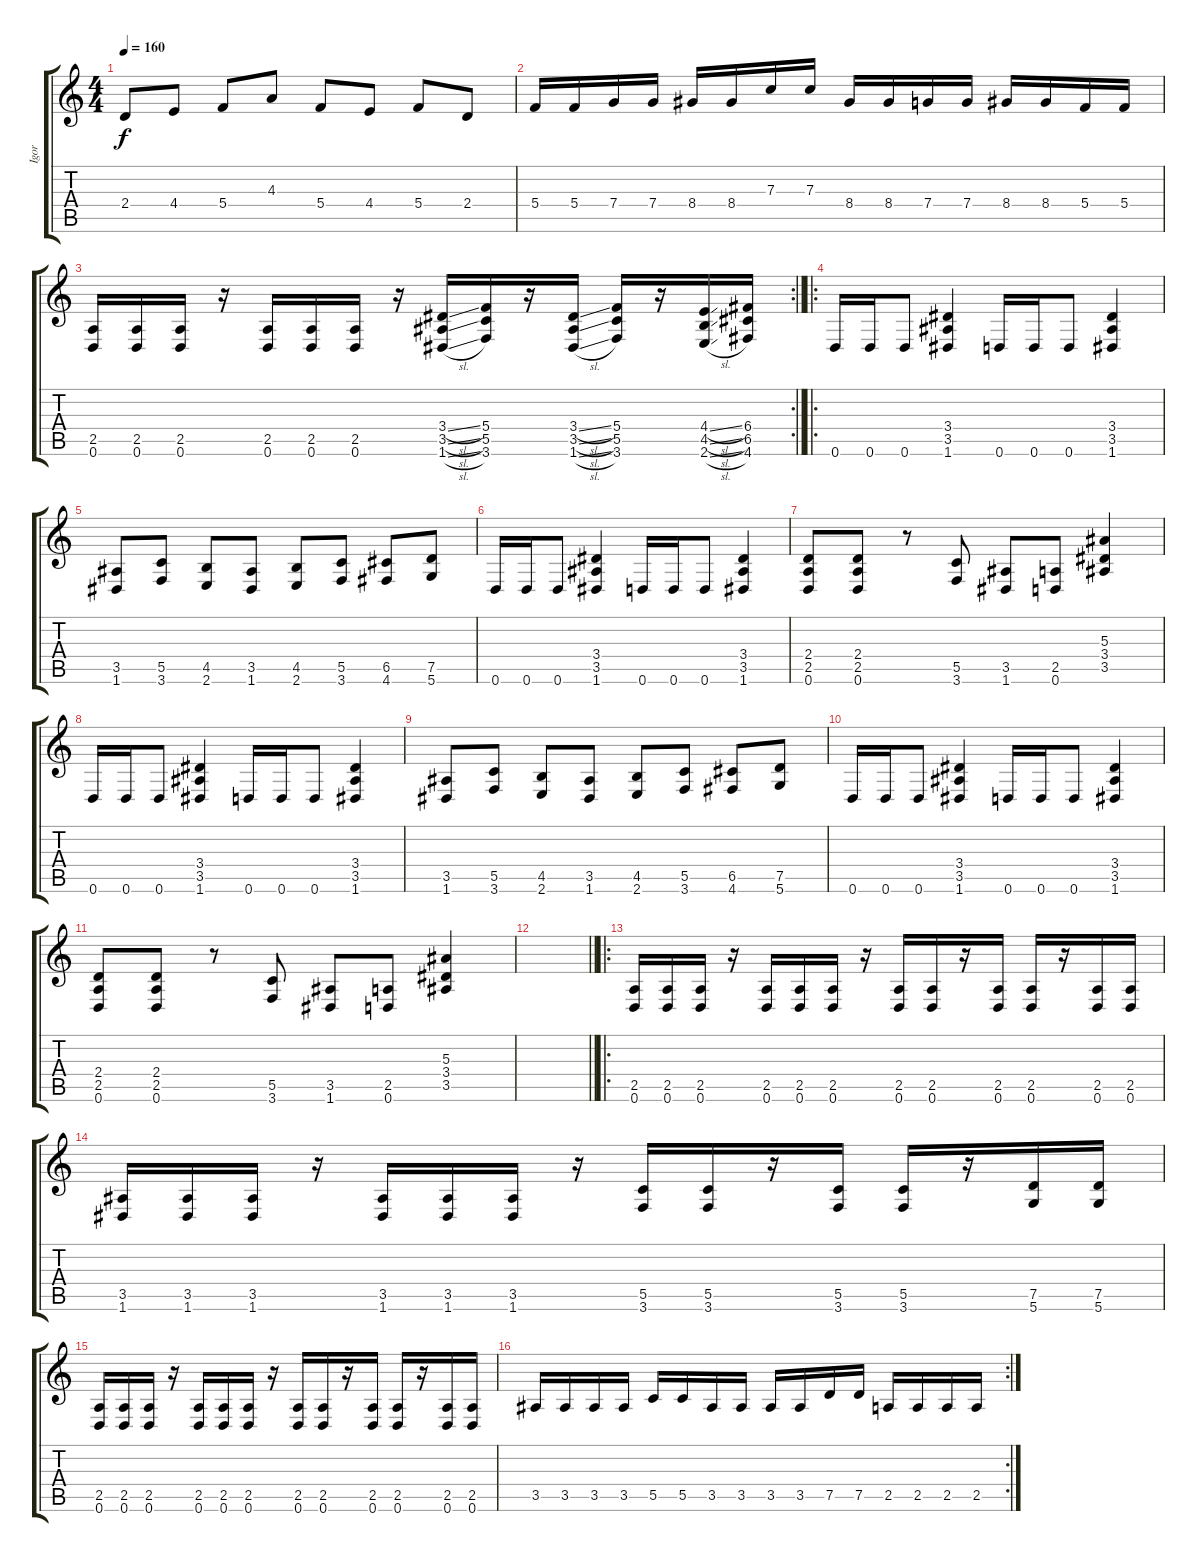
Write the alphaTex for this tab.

\track ("Igor" "Igor") {instrument overdrivenguitar}
\staff {score tabs}
\tuning (D4 A3 F3 C3 G2 D2) {hide}
\ts (4 4)
\tempo 160
\clef g2
\ks c
2.4.8{dy f} 4.4.8 5.4.8 4.3.8 5.4.8 4.4.8 5.4.8 2.4.8 |
5.4.16 5.4.16 7.4.16 7.4.16 8.4.16 8.4.16 7.3.16 7.3.16 8.4.16 8.4.16 7.4.16 7.4.16 8.4.16 8.4.16 5.4.16 5.4.16 |
\rc 2
\barLineRight lightlight
(2.5 0.6).16 (2.5 0.6).16 (2.5 0.6).16 r.16 (2.5 0.6).16 (2.5 0.6).16 (2.5 0.6).16 r.16 (3.4{sl} 3.5{sl} 1.6{sl}).16 (5.4 5.5 3.6).16 r.16 (3.4{sl} 3.5{sl} 1.6{sl}).16 (5.4 5.5 3.6).16 r.16 (4.4{sl} 4.5{sl} 2.6{sl}).16 (6.4 6.5 4.6).16 |
\ro
0.6.16 0.6.16 0.6.8 (3.4 3.5 1.6).4 0.6.16 0.6.16 0.6.8 (3.4 3.5 1.6).4 |
(3.5 1.6).8 (5.5 3.6).8 (4.5 2.6).8 (3.5 1.6).8 (4.5 2.6).8 (5.5 3.6).8 (6.5 4.6).8 (7.5 5.6).8 |
0.6.16 0.6.16 0.6.8 (3.4 3.5 1.6).4 0.6.16 0.6.16 0.6.8 (3.4 3.5 1.6).4 |
(2.4 2.5 0.6).8 (2.4 2.5 0.6).8 r.8 (5.5 3.6).8 (3.5 1.6).8 (2.5 0.6).8 (5.3 3.4 3.5).4 |
0.6.16 0.6.16 0.6.8 (3.4 3.5 1.6).4 0.6.16 0.6.16 0.6.8 (3.4 3.5 1.6).4 |
(3.5 1.6).8 (5.5 3.6).8 (4.5 2.6).8 (3.5 1.6).8 (4.5 2.6).8 (5.5 3.6).8 (6.5 4.6).8 (7.5 5.6).8 |
0.6.16 0.6.16 0.6.8 (3.4 3.5 1.6).4 0.6.16 0.6.16 0.6.8 (3.4 3.5 1.6).4 |
(2.4 2.5 0.6).8 (2.4 2.5 0.6).8 r.8 (5.5 3.6).8 (3.5 1.6).8 (2.5 0.6).8 (5.3 3.4 3.5).4 |
\barLineRight lightlight
|
\ro
(2.5 0.6).16 (2.5 0.6).16 (2.5 0.6).16 r.16 (2.5 0.6).16 (2.5 0.6).16 (2.5 0.6).16 r.16 (2.5 0.6).16 (2.5 0.6).16 r.16 (2.5 0.6).16 (2.5 0.6).16 r.16 (2.5 0.6).16 (2.5 0.6).16 |
(3.5 1.6).16 (3.5 1.6).16 (3.5 1.6).16 r.16 (3.5 1.6).16 (3.5 1.6).16 (3.5 1.6).16 r.16 (5.5 3.6).16 (5.5 3.6).16 r.16 (5.5 3.6).16 (5.5 3.6).16 r.16 (7.5 5.6).16 (7.5 5.6).16 |
(2.5 0.6).16 (2.5 0.6).16 (2.5 0.6).16 r.16 (2.5 0.6).16 (2.5 0.6).16 (2.5 0.6).16 r.16 (2.5 0.6).16 (2.5 0.6).16 r.16 (2.5 0.6).16 (2.5 0.6).16 r.16 (2.5 0.6).16 (2.5 0.6).16 |
\rc 2
3.5.16 3.5.16 3.5.16 3.5.16 5.5.16 5.5.16 3.5.16 3.5.16 3.5.16 3.5.16 7.5.16 7.5.16 2.5.16 2.5.16 2.5.16 2.5.16
